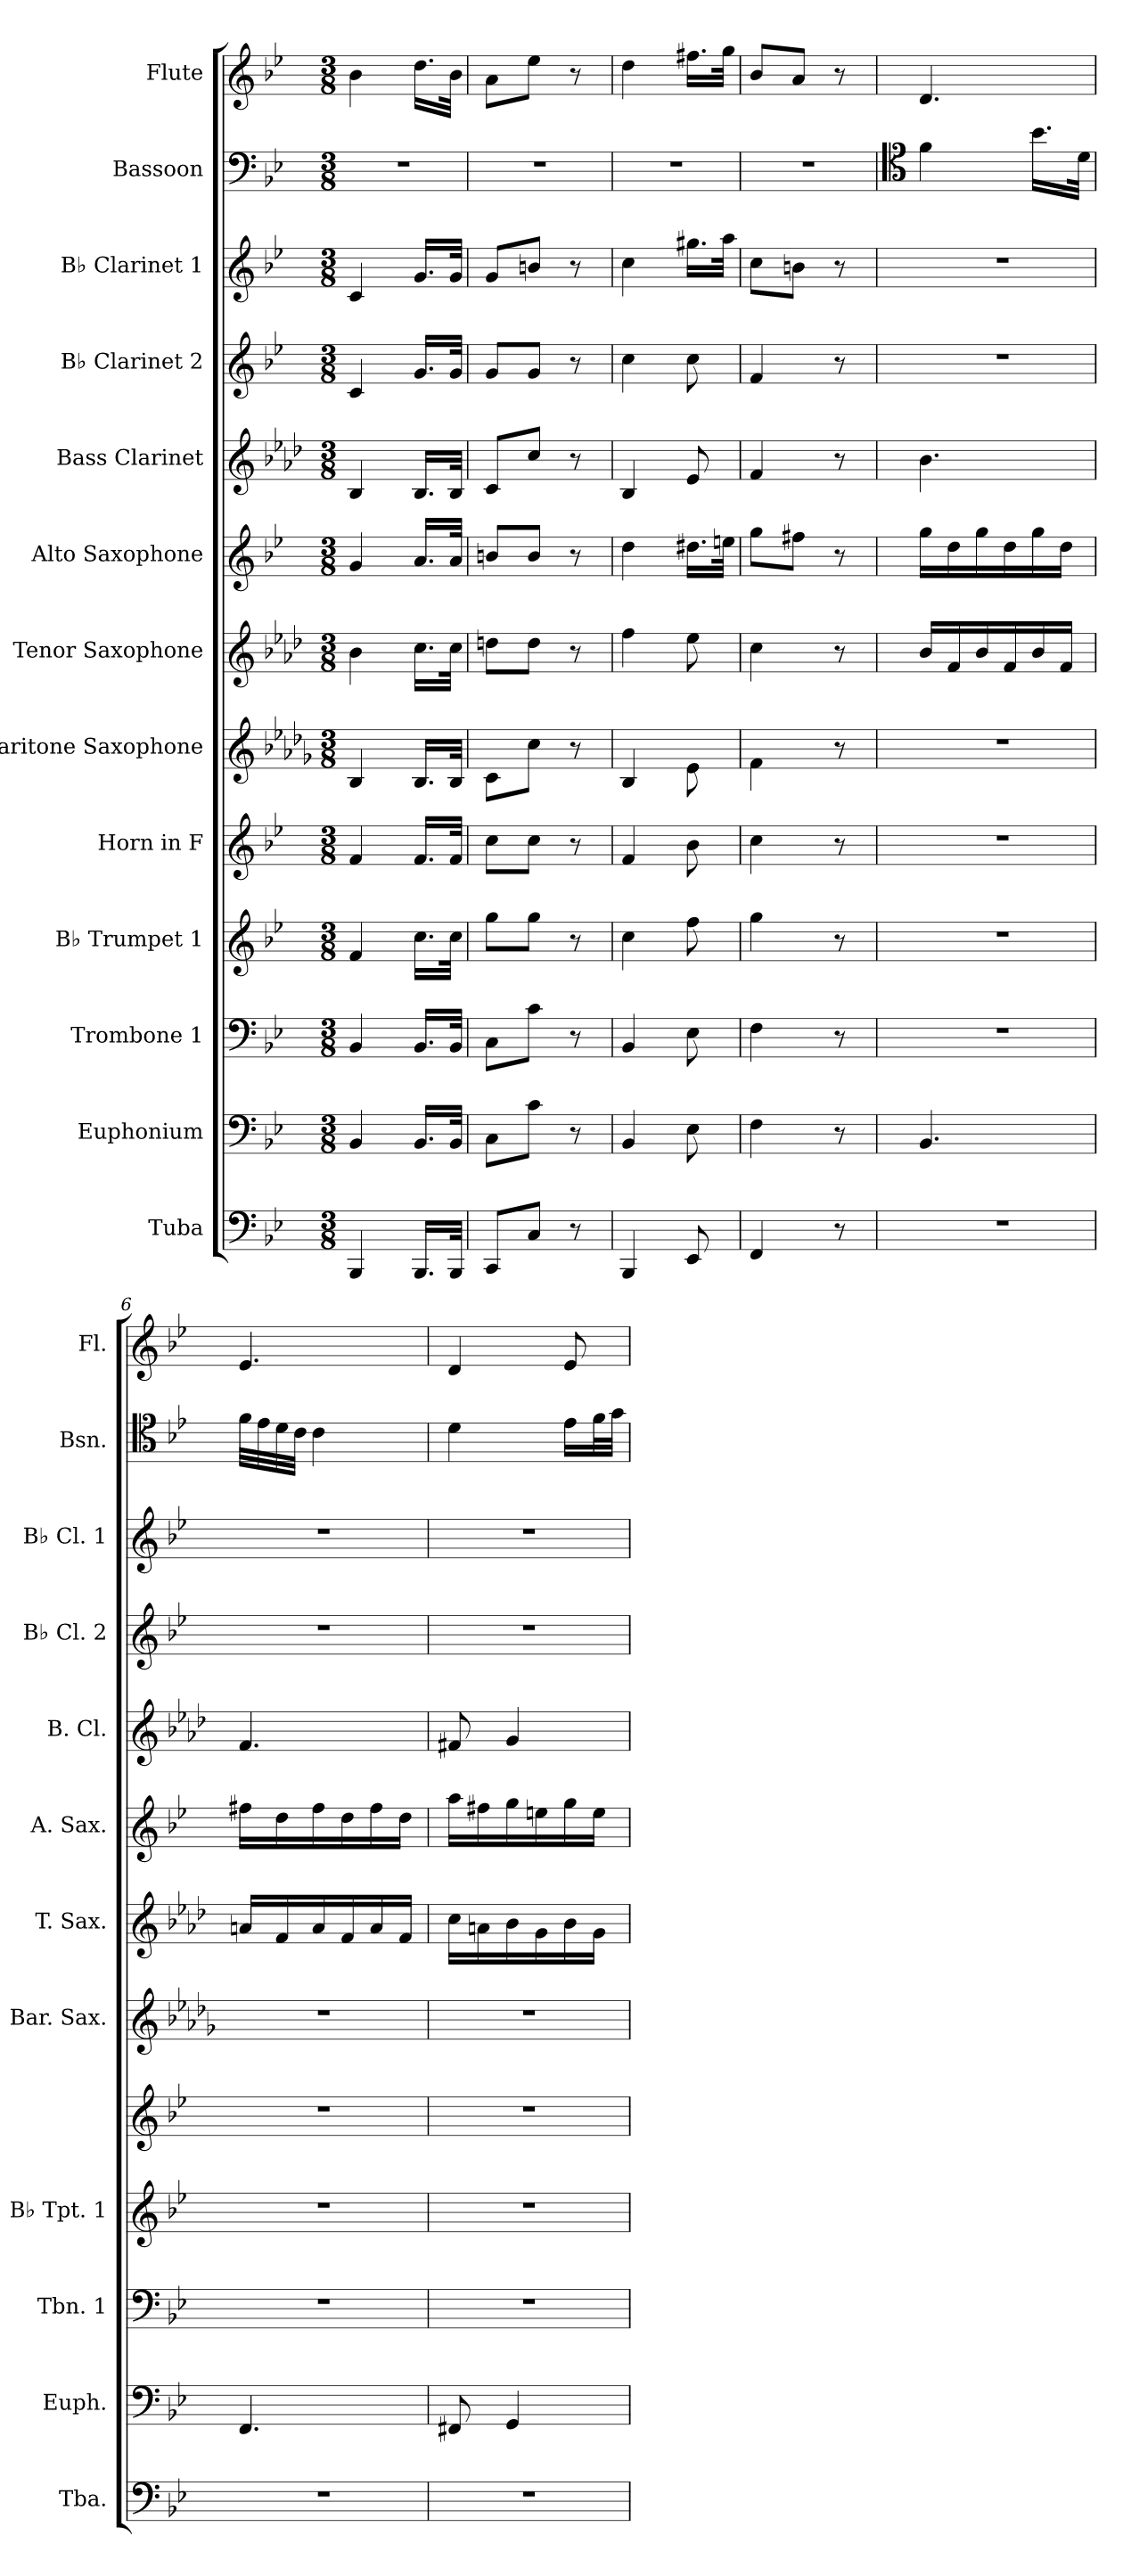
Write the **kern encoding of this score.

**kern	**kern	**kern	**kern	**kern	**kern	**kern	**kern	**kern	**kern	**kern	**kern	**kern
*part13	*part12	*part11	*part10	*part9	*part8	*part7	*part6	*part5	*part4	*part3	*part2	*part1
*staff13	*staff12	*staff11	*staff10	*staff9	*staff8	*staff7	*staff6	*staff5	*staff4	*staff3	*staff2	*staff1
*I"Tuba	*I"Euphonium	*I"Trombone 1	*I"B♭ Trumpet 1	*I"Horn in F	*I"Baritone Saxophone	*I"Tenor Saxophone	*I"Alto Saxophone	*I"Bass Clarinet	*I"B♭ Clarinet 2	*I"B♭ Clarinet 1	*I"Bassoon	*I"Flute
*I'Tba.	*I'Euph.	*I'Tbn. 1	*I'B♭ Tpt. 1	*	*I'Bar. Sax.	*I'T. Sax.	*I'A. Sax.	*I'B. Cl.	*I'B♭ Cl. 2	*I'B♭ Cl. 1	*I'Bsn.	*I'Fl.
*clefF4	*clefF4	*clefF4	*clefG2	*clefG2	*clefG2	*clefG2	*clefG2	*clefG2	*clefG2	*clefG2	*clefF4	*clefG2
*	*	*	*ITrd1c2	*ITrd4c7	*ITrd12c21	*ITrd8c14	*ITrd5c9	*ITrd8c14	*ITrd1c2	*ITrd1c2	*	*
*k[b-e-]	*k[b-e-]	*k[b-e-]	*k[b-e-a-d-]	*k[b-e-a-]	*k[b-e-a-d-g-]	*k[b-e-a-d-]	*k[b-e-a-d-g-]	*k[b-e-a-d-]	*k[b-e-a-d-]	*k[b-e-a-d-]	*k[b-e-]	*k[b-e-]
*M3/8	*M3/8	*M3/8	*M3/8	*M3/8	*M3/8	*M3/8	*M3/8	*M3/8	*M3/8	*M3/8	*M3/8	*M3/8
*MM35	*MM35	*MM35	*MM35	*MM35	*MM35	*MM35	*MM35	*MM35	*MM35	*MM35	*MM35	*MM35
=1	=1	=1	=1	=1	=1	=1	=1	=1	=1	=1	=1	=1
4BBB-/	4BB-/	4BB-/	4e-/	4B-/	4BB-/	4B-\	4B-/	4BB-/	4B-/	4B-/	4.r	4b-\
16.BBB-/LL	16.BB-/LL	16.BB-/LL	16.b-\LL	16.B-/LL	16.BB-/LL	16.c\LL	16.c/LL	16.BB-/LL	16.f/LL	16.f/LL	.	16.dd\LL
32BBB-/JJk	32BB-/JJk	32BB-/JJk	32b-\JJk	32B-/JJk	32BB-/JJk	32c\JJk	32c/JJk	32BB-/JJk	32f/JJk	32f/JJk	.	32b-\JJk
=2	=2	=2	=2	=2	=2	=2	=2	=2	=2	=2	=2	=2
8CC/L	8C\L	8C\L	8ff\L	8f\L	8C\L	8dn\L	8dn/L	8C/L	8f/L	8f/L	4.r	8a\L
8C/J	8c\J	8c\J	8ff\J	8f\J	8c\J	8d\J	8d/J	8c/J	8f/J	8an/J	.	8ee-\J
8r	8r	8r	8r	8r	8r	8r	8r	8r	8r	8r	.	8r
=3	=3	=3	=3	=3	=3	=3	=3	=3	=3	=3	=3	=3
4BBB-/	4BB-/	4BB-/	4b-\	4B-/	4BB-/	4f\	4f\	4BB-/	4b-\	4b-\	4.r	4dd\
8EE-/	8E-\	8E-\	8ee-\	8e-\	8E-\	8e-\	16.f#X\LL	8E-/	8b-\	16.ff#X\LL	.	16.ff#X\LL
.	.	.	.	.	.	.	32gn\JJk	.	.	32gg\JJk	.	32gg\JJk
=4	=4	=4	=4	=4	=4	=4	=4	=4	=4	=4	=4	=4
4FF/	4F\	4F\	4ff\	4f\	4F\	4c\	8b-\L	4F/	4e-/	8b-\L	4.r	8b-/L
.	.	.	.	.	.	.	8an\J	.	.	8an\J	.	8a/J
8r	8r	8r	8r	8r	8r	8r	8r	8r	8r	8r	.	8r
=5	=5	=5	=5	=5	=5	=5	=5	=5	=5	=5	=5	=5
*	*	*	*	*	*	*	*	*	*	*	*clefC4	*
4.r	4.BB-/	4.r	4.r	4.r	4.r	16B-/LL	16b-\LL	4.B-\	4.r	4.r	4f\	4.d/
.	.	.	.	.	.	16F/	16f\	.	.	.	.	.
.	.	.	.	.	.	16B-/	16b-\	.	.	.	.	.
.	.	.	.	.	.	16F/	16f\	.	.	.	.	.
.	.	.	.	.	.	16B-/	16b-\	.	.	.	16.b-\LL	.
.	.	.	.	.	.	16F/JJ	16f\JJ	.	.	.	.	.
.	.	.	.	.	.	.	.	.	.	.	32d\JJk	.
=6	=6	=6	=6	=6	=6	=6	=6	=6	=6	=6	=6	=6
4.r	4.FF/	4.r	4.r	4.r	4.r	16An/LL	16an\LL	4.F/	4.r	4.r	32f\LLL	4.e-/
.	.	.	.	.	.	.	.	.	.	.	32e-\	.
.	.	.	.	.	.	16F/	16f\	.	.	.	32d\	.
.	.	.	.	.	.	.	.	.	.	.	32c\JJJ	.
.	.	.	.	.	.	16A/	16a\	.	.	.	4c\	.
.	.	.	.	.	.	16F/	16f\	.	.	.	.	.
.	.	.	.	.	.	16A/	16a\	.	.	.	.	.
.	.	.	.	.	.	16F/JJ	16f\JJ	.	.	.	.	.
=7	=7	=7	=7	=7	=7	=7	=7	=7	=7	=7	=7	=7
4.r	8FF#X/	4.r	4.r	4.r	4.r	16c\LL	16cc\LL	8F#X/	4.r	4.r	4d\	4d/
.	.	.	.	.	.	16An\	16an\	.	.	.	.	.
.	4GG/	.	.	.	.	16B-\	16b-\	4G/	.	.	.	.
.	.	.	.	.	.	16G\	16gn\	.	.	.	.	.
.	.	.	.	.	.	16B-\	16b-\	.	.	.	16e-\LL	8e-/
.	.	.	.	.	.	16G\JJ	16g\JJ	.	.	.	32f\L	.
.	.	.	.	.	.	.	.	.	.	.	32g\JJJ	.
=	=	=	=	=	=	=	=	=	=	=	=	=
*-	*-	*-	*-	*-	*-	*-	*-	*-	*-	*-	*-	*-
